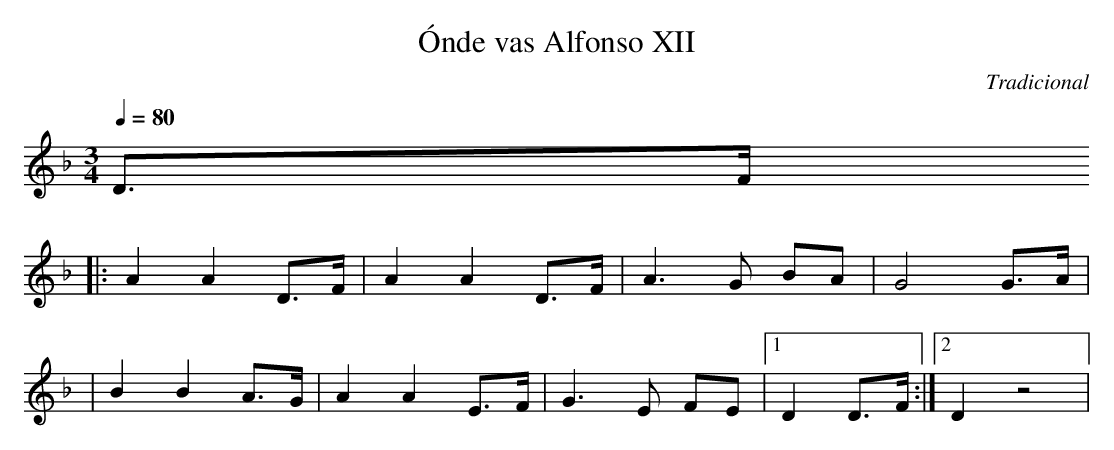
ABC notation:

X:1
T:Ónde vas Alfonso XII
C:Tradicional
M:3/4
L:1/8
Q:1/4=80
K:Dm
D>F
|: A2 A2 D>F|A2 A2 D>F|A3 G BA|G4 G>A|
|B2 B2 A>G|A2 A2 E>F|G3 E FE|[1 D2 D>F :|[2 D2 z4|
